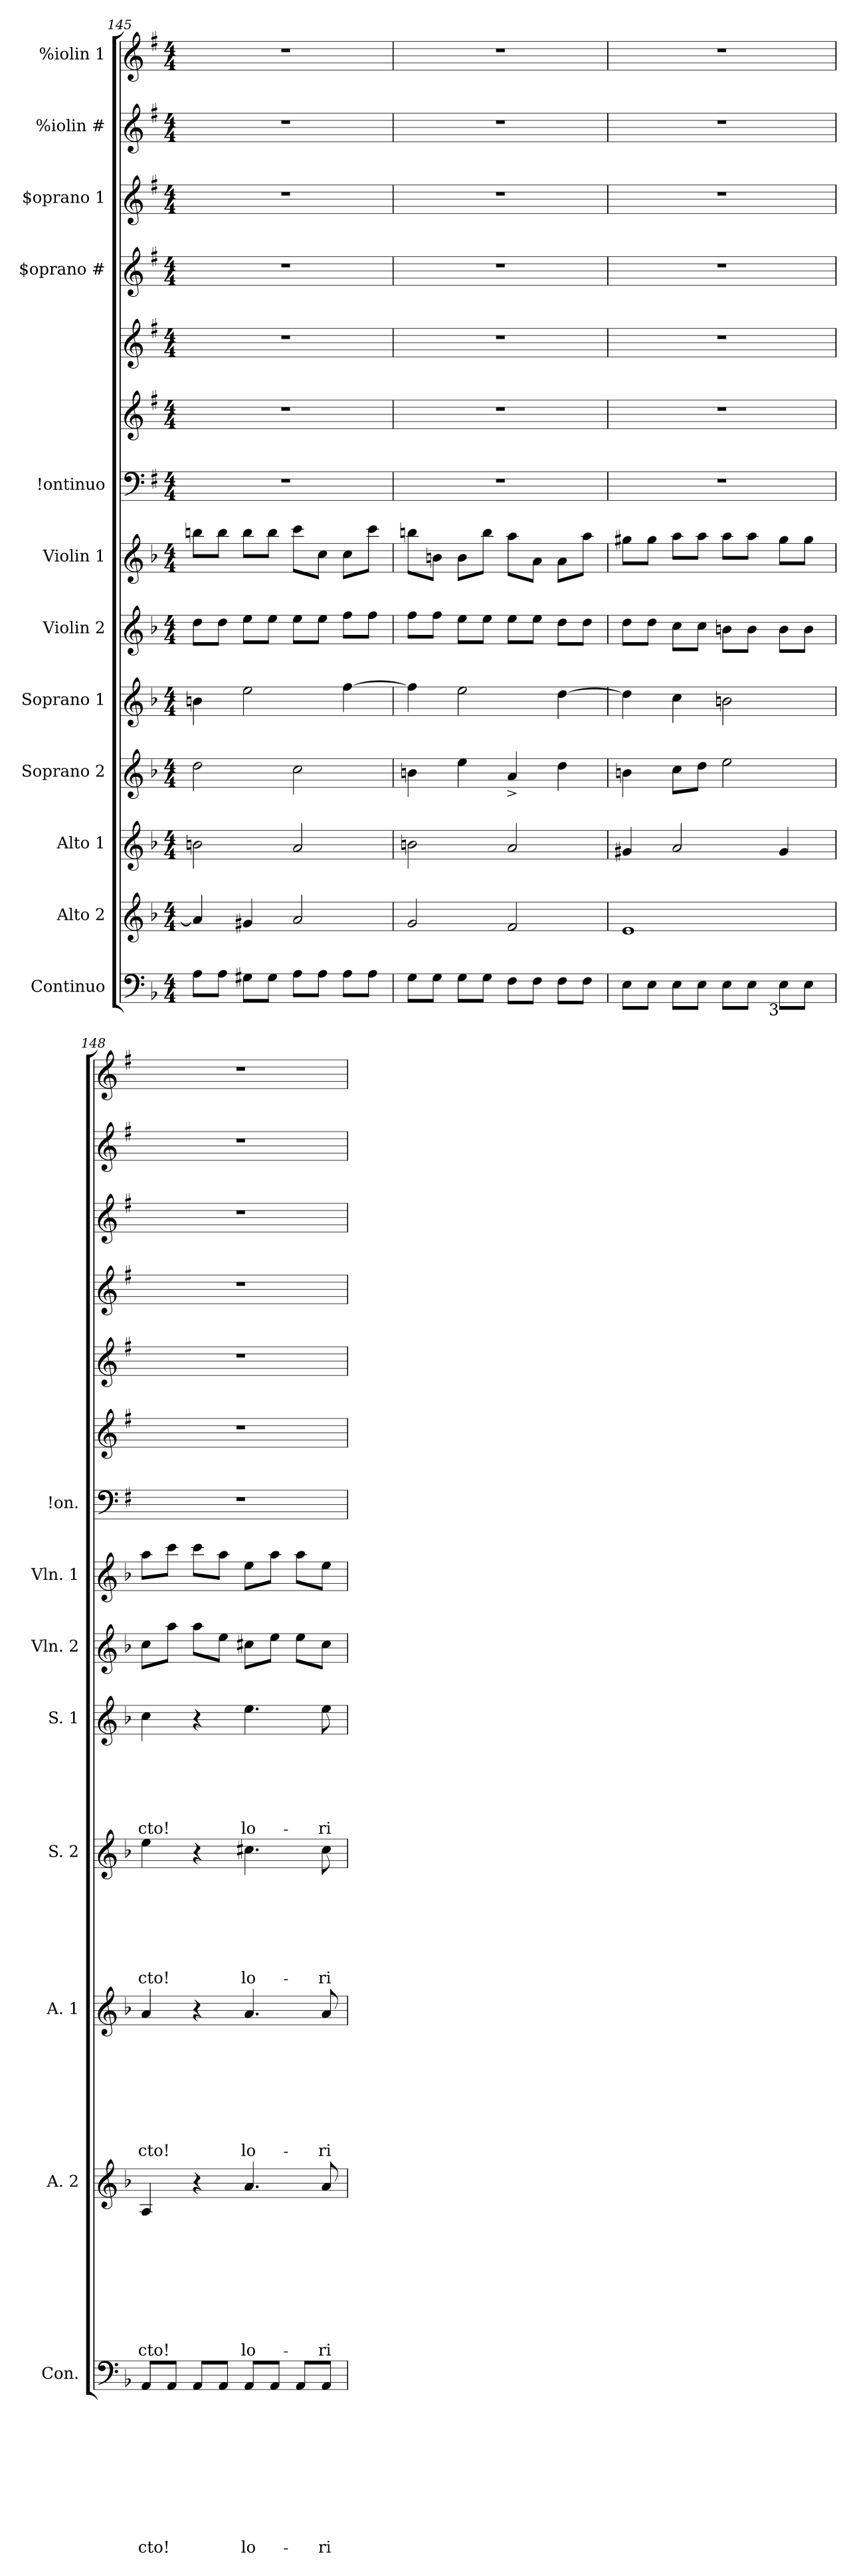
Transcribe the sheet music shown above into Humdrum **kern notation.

**kern	**text	**text	**text	**text	**text	**text	**text	**text	**text	**text	**kern	**text	**text	**text	**text	**text	**text	**text	**text	**text	**kern	**text	**text	**text	**text	**text	**text	**text	**text	**kern	**text	**text	**text	**text	**text	**text	**text	**kern	**text	**text	**text	**text	**text	**text	**kern	**kern	**kern	**kern	**kern	**kern	**kern	**kern	**kern
*part14	*part14	*part14	*part14	*part14	*part14	*part14	*part14	*part14	*part14	*part14	*part13	*part13	*part13	*part13	*part13	*part13	*part13	*part13	*part13	*part13	*part12	*part12	*part12	*part12	*part12	*part12	*part12	*part12	*part12	*part11	*part11	*part11	*part11	*part11	*part11	*part11	*part11	*part10	*part10	*part10	*part10	*part10	*part10	*part10	*part9	*part8	*part7	*part6	*part5	*part4	*part3	*part2	*part1
*staff14	*staff14	*staff14	*staff14	*staff14	*staff14	*staff14	*staff14	*staff14	*staff14	*staff14	*staff13	*staff13	*staff13	*staff13	*staff13	*staff13	*staff13	*staff13	*staff13	*staff13	*staff12	*staff12	*staff12	*staff12	*staff12	*staff12	*staff12	*staff12	*staff12	*staff11	*staff11	*staff11	*staff11	*staff11	*staff11	*staff11	*staff11	*staff10	*staff10	*staff10	*staff10	*staff10	*staff10	*staff10	*staff9	*staff8	*staff7	*staff6	*staff5	*staff4	*staff3	*staff2	*staff1
*I"Continuo	*	*	*	*	*	*	*	*	*	*	*I"Alto 2	*	*	*	*	*	*	*	*	*	*I"Alto 1	*	*	*	*	*	*	*	*	*I"Soprano 2	*	*	*	*	*	*	*	*I"Soprano 1	*	*	*	*	*	*	*I"Violin 2	*I"Violin 1	*I"!ontinuo	*I""lto #	*I""lto 1	*I"$oprano #	*I"$oprano 1	*I"%iolin #	*I"%iolin 1
*I'Con.	*	*	*	*	*	*	*	*	*	*	*I'A. 2	*	*	*	*	*	*	*	*	*	*I'A. 1	*	*	*	*	*	*	*	*	*I'S. 2	*	*	*	*	*	*	*	*I'S. 1	*	*	*	*	*	*	*I'Vln. 2	*I'Vln. 1	*I'!on.	*	*	*	*	*	*
*clefF4	*	*	*	*	*	*	*	*	*	*	*clefG2	*	*	*	*	*	*	*	*	*	*clefG2	*	*	*	*	*	*	*	*	*clefG2	*	*	*	*	*	*	*	*clefG2	*	*	*	*	*	*	*clefG2	*clefG2	*clefF4	*clefG2	*clefG2	*clefG2	*clefG2	*clefG2	*clefG2
*k[b-]	*	*	*	*	*	*	*	*	*	*	*k[b-]	*	*	*	*	*	*	*	*	*	*k[b-]	*	*	*	*	*	*	*	*	*k[b-]	*	*	*	*	*	*	*	*k[b-]	*	*	*	*	*	*	*k[b-]	*k[b-]	*k[f#]	*k[f#]	*k[f#]	*k[f#]	*k[f#]	*k[f#]	*k[f#]
*F:	*	*	*	*	*	*	*	*	*	*	*F:	*	*	*	*	*	*	*	*	*	*F:	*	*	*	*	*	*	*	*	*F:	*	*	*	*	*	*	*	*F:	*	*	*	*	*	*	*F:	*F:	*G:	*G:	*G:	*G:	*G:	*G:	*G:
*M4/4	*	*	*	*	*	*	*	*	*	*	*M4/4	*	*	*	*	*	*	*	*	*	*M4/4	*	*	*	*	*	*	*	*	*M4/4	*	*	*	*	*	*	*	*M4/4	*	*	*	*	*	*	*M4/4	*M4/4	*M4/4	*M4/4	*M4/4	*M4/4	*M4/4	*M4/4	*M4/4
=145	=145	=145	=145	=145	=145	=145	=145	=145	=145	=145	=145	=145	=145	=145	=145	=145	=145	=145	=145	=145	=145	=145	=145	=145	=145	=145	=145	=145	=145	=145	=145	=145	=145	=145	=145	=145	=145	=145	=145	=145	=145	=145	=145	=145	=145	=145	=145	=145	=145	=145	=145	=145	=145
8A\L	.	.	.	.	.	.	.	.	.	.	4a/]	.	.	.	.	.	.	.	.	.	2bn\	.	.	.	.	.	.	.	.	2dd\	.	.	.	.	.	.	.	4bn\	.	.	.	.	.	.	8dd\L	8bbn\L	1r	1r	1r	1r	1r	1r	1r
8A\J	.	.	.	.	.	.	.	.	.	.	.	.	.	.	.	.	.	.	.	.	.	.	.	.	.	.	.	.	.	.	.	.	.	.	.	.	.	.	.	.	.	.	.	.	8dd\J	8bb\J	.	.	.	.	.	.	.
8G#X\L	.	.	.	.	.	.	.	.	.	.	4g#X/	.	.	.	.	.	.	.	.	.	.	.	.	.	.	.	.	.	.	.	.	.	.	.	.	.	.	2ee\	.	.	.	.	.	.	8ee\L	8bb\L	.	.	.	.	.	.	.
8G#\J	.	.	.	.	.	.	.	.	.	.	.	.	.	.	.	.	.	.	.	.	.	.	.	.	.	.	.	.	.	.	.	.	.	.	.	.	.	.	.	.	.	.	.	.	8ee\J	8bb\J	.	.	.	.	.	.	.
8A\L	.	.	.	.	.	.	.	.	.	.	2a/	.	.	.	.	.	.	.	.	.	2a/	.	.	.	.	.	.	.	.	2cc\	.	.	.	.	.	.	.	.	.	.	.	.	.	.	8ee\L	8ccc\L	.	.	.	.	.	.	.
8A\J	.	.	.	.	.	.	.	.	.	.	.	.	.	.	.	.	.	.	.	.	.	.	.	.	.	.	.	.	.	.	.	.	.	.	.	.	.	.	.	.	.	.	.	.	8ee\J	8cc\J	.	.	.	.	.	.	.
8A\L	.	.	.	.	.	.	.	.	.	.	.	.	.	.	.	.	.	.	.	.	.	.	.	.	.	.	.	.	.	.	.	.	.	.	.	.	.	[>4ff\	.	.	.	.	.	.	8ff\L	8cc\L	.	.	.	.	.	.	.
8A\J	.	.	.	.	.	.	.	.	.	.	.	.	.	.	.	.	.	.	.	.	.	.	.	.	.	.	.	.	.	.	.	.	.	.	.	.	.	.	.	.	.	.	.	.	8ff\J	8ccc\J	.	.	.	.	.	.	.
=146	=146	=146	=146	=146	=146	=146	=146	=146	=146	=146	=146	=146	=146	=146	=146	=146	=146	=146	=146	=146	=146	=146	=146	=146	=146	=146	=146	=146	=146	=146	=146	=146	=146	=146	=146	=146	=146	=146	=146	=146	=146	=146	=146	=146	=146	=146	=146	=146	=146	=146	=146	=146	=146
8G\L	.	.	.	.	.	.	.	.	.	.	2g/	.	.	.	.	.	.	.	.	.	2bn\	.	.	.	.	.	.	.	.	4bn\	.	.	.	.	.	.	.	4ff\]	.	.	.	.	.	.	8ff\L	8bbn\L	1r	1r	1r	1r	1r	1r	1r
8G\J	.	.	.	.	.	.	.	.	.	.	.	.	.	.	.	.	.	.	.	.	.	.	.	.	.	.	.	.	.	.	.	.	.	.	.	.	.	.	.	.	.	.	.	.	8ff\J	8bn\J	.	.	.	.	.	.	.
8G\L	.	.	.	.	.	.	.	.	.	.	.	.	.	.	.	.	.	.	.	.	.	.	.	.	.	.	.	.	.	4ee\	.	.	.	.	.	.	.	2ee\	.	.	.	.	.	.	8ee\L	8b\L	.	.	.	.	.	.	.
8G\J	.	.	.	.	.	.	.	.	.	.	.	.	.	.	.	.	.	.	.	.	.	.	.	.	.	.	.	.	.	.	.	.	.	.	.	.	.	.	.	.	.	.	.	.	8ee\J	8bb\J	.	.	.	.	.	.	.
8F\L	.	.	.	.	.	.	.	.	.	.	2f/	.	.	.	.	.	.	.	.	.	2a/	.	.	.	.	.	.	.	.	4a^</	.	.	.	.	.	.	.	.	.	.	.	.	.	.	8ee\L	8aa\L	.	.	.	.	.	.	.
8F\J	.	.	.	.	.	.	.	.	.	.	.	.	.	.	.	.	.	.	.	.	.	.	.	.	.	.	.	.	.	.	.	.	.	.	.	.	.	.	.	.	.	.	.	.	8ee\J	8a\J	.	.	.	.	.	.	.
8F\L	.	.	.	.	.	.	.	.	.	.	.	.	.	.	.	.	.	.	.	.	.	.	.	.	.	.	.	.	.	4dd\	.	.	.	.	.	.	.	[>4dd\	.	.	.	.	.	.	8dd\L	8a\L	.	.	.	.	.	.	.
8F\J	.	.	.	.	.	.	.	.	.	.	.	.	.	.	.	.	.	.	.	.	.	.	.	.	.	.	.	.	.	.	.	.	.	.	.	.	.	.	.	.	.	.	.	.	8dd\J	8aa\J	.	.	.	.	.	.	.
!!LO:PB:g=z
=147	=147	=147	=147	=147	=147	=147	=147	=147	=147	=147	=147	=147	=147	=147	=147	=147	=147	=147	=147	=147	=147	=147	=147	=147	=147	=147	=147	=147	=147	=147	=147	=147	=147	=147	=147	=147	=147	=147	=147	=147	=147	=147	=147	=147	=147	=147	=147	=147	=147	=147	=147	=147	=147
!LO:TX:b:t=3	!	!	!	!	!	!	!	!	!	!	!	!	!	!	!	!	!	!	!	!	!	!	!	!	!	!	!	!	!	!	!	!	!	!	!	!	!	!	!	!	!	!	!	!	!	!	!	!	!	!	!	!	!
*^	*	*	*	*	*	*	*	*	*	*	*	*	*	*	*	*	*	*	*	*	*	*	*	*	*	*	*	*	*	*	*	*	*	*	*	*	*	*	*	*	*	*	*	*	*	*	*	*	*	*	*	*	*
8E\L	2ryy	.	.	.	.	.	.	.	.	.	.	1e	.	.	.	.	.	.	.	.	.	4g#X/	.	.	.	.	.	.	.	.	4bn\	.	.	.	.	.	.	.	4dd\]	.	.	.	.	.	.	8dd\L	8gg#X\L	1r	1r	1r	1r	1r	1r	1r
8E\J	.	.	.	.	.	.	.	.	.	.	.	.	.	.	.	.	.	.	.	.	.	.	.	.	.	.	.	.	.	.	.	.	.	.	.	.	.	.	.	.	.	.	.	.	.	8dd\J	8gg#\J	.	.	.	.	.	.	.
8E>\L	.	.	.	.	.	.	.	.	.	.	.	.	.	.	.	.	.	.	.	.	.	2a/	.	.	.	.	.	.	.	.	8cc\L	.	.	.	.	.	.	.	4cc\	.	.	.	.	.	.	8cc\L	8aa\L	.	.	.	.	.	.	.
8E\J	.	.	.	.	.	.	.	.	.	.	.	.	.	.	.	.	.	.	.	.	.	.	.	.	.	.	.	.	.	.	8dd\J	.	.	.	.	.	.	.	.	.	.	.	.	.	.	8cc\J	8aa\J	.	.	.	.	.	.	.
8E>\L	8..ryy	.	.	.	.	.	.	.	.	.	.	.	.	.	.	.	.	.	.	.	.	.	.	.	.	.	.	.	.	.	2ee\	.	.	.	.	.	.	.	2bn\	.	.	.	.	.	.	8bn\L	8aa\L	.	.	.	.	.	.	.
8E\J	.	.	.	.	.	.	.	.	.	.	.	.	.	.	.	.	.	.	.	.	.	.	.	.	.	.	.	.	.	.	.	.	.	.	.	.	.	.	.	.	.	.	.	.	.	8b\J	8aa\J	.	.	.	.	.	.	.
!	!LO:TX:b:t=3	!	!	!	!	!	!	!	!	!	!	!	!	!	!	!	!	!	!	!	!	!	!	!	!	!	!	!	!	!	!	!	!	!	!	!	!	!	!	!	!	!	!	!	!	!	!	!	!	!	!	!	!	!
.	4ryy	.	.	.	.	.	.	.	.	.	.	.	.	.	.	.	.	.	.	.	.	.	.	.	.	.	.	.	.	.	.	.	.	.	.	.	.	.	.	.	.	.	.	.	.	.	.	.	.	.	.	.	.	.
8E\L	.	.	.	.	.	.	.	.	.	.	.	.	.	.	.	.	.	.	.	.	.	4g#/	.	.	.	.	.	.	.	.	.	.	.	.	.	.	.	.	.	.	.	.	.	.	.	8b\L	8gg#\L	.	.	.	.	.	.	.
8E\J	.	.	.	.	.	.	.	.	.	.	.	.	.	.	.	.	.	.	.	.	.	.	.	.	.	.	.	.	.	.	.	.	.	.	.	.	.	.	.	.	.	.	.	.	.	8b\J	8gg#\J	.	.	.	.	.	.	.
.	32ryy	.	.	.	.	.	.	.	.	.	.	.	.	.	.	.	.	.	.	.	.	.	.	.	.	.	.	.	.	.	.	.	.	.	.	.	.	.	.	.	.	.	.	.	.	.	.	.	.	.	.	.	.	.
=148	=148	=148	=148	=148	=148	=148	=148	=148	=148	=148	=148	=148	=148	=148	=148	=148	=148	=148	=148	=148	=148	=148	=148	=148	=148	=148	=148	=148	=148	=148	=148	=148	=148	=148	=148	=148	=148	=148	=148	=148	=148	=148	=148	=148	=148	=148	=148	=148	=148	=148	=148	=148	=148	=148
!	!	!	!	!	!	!	!	!	!	!	!LO:LY:a	!	!	!	!	!	!	!	!	!	!LO:LY:b	!	!	!	!	!	!	!	!	!LO:LY:b	!	!	!	!	!	!	!	!LO:LY:b	!	!	!	!	!	!	!LO:LY:b	!	!	!	!	!	!	!	!	!
*v	*v	*	*	*	*	*	*	*	*	*	*	*	*	*	*	*	*	*	*	*	*	*	*	*	*	*	*	*	*	*	*	*	*	*	*	*	*	*	*	*	*	*	*	*	*	*	*	*	*	*	*	*	*	*
8AA/L	.	.	.	.	.	.	.	.	.	-cto!	4A/	.	.	.	.	.	.	.	.	-cto!	4a/	.	.	.	.	.	.	.	-cto!	4ee\	.	.	.	.	.	.	-cto!	4cc\	.	.	.	.	.	-cto!	8cc\L	8aa\L	1r	1r	1r	1r	1r	1r	1r
8AA/J	.	.	.	.	.	.	.	.	.	.	.	.	.	.	.	.	.	.	.	.	.	.	.	.	.	.	.	.	.	.	.	.	.	.	.	.	.	.	.	.	.	.	.	.	8aa\J	8ccc\J	.	.	.	.	.	.	.
8AA/L	.	.	.	.	.	.	.	.	.	.	4r	.	.	.	.	.	.	.	.	.	4r	.	.	.	.	.	.	.	.	4r	.	.	.	.	.	.	.	4r	.	.	.	.	.	.	8aa\L	8ccc\L	.	.	.	.	.	.	.
8AA/J	.	.	.	.	.	.	.	.	.	.	.	.	.	.	.	.	.	.	.	.	.	.	.	.	.	.	.	.	.	.	.	.	.	.	.	.	.	.	.	.	.	.	.	.	8ee\J	8aa\J	.	.	.	.	.	.	.
!	!	!	!	!	!	!	!	!	!	!LO:LY:a	!	!	!	!	!	!	!	!	!	!LO:LY:b	!	!	!	!	!	!	!	!	!LO:LY:b	!	!	!	!	!	!	!	!LO:LY:b	!	!	!	!	!	!	!LO:LY:b	!	!	!	!	!	!	!	!	!
8AA/L	.	.	.	.	.	.	.	.	.	lo-	4.a/	.	.	.	.	.	.	.	.	lo-	4.a/	.	.	.	.	.	.	.	lo-	4.cc#X\	.	.	.	.	.	.	lo-	4.ee\	.	.	.	.	.	lo-	8cc#X\L	8ee\L	.	.	.	.	.	.	.
8AA/J	.	.	.	.	.	.	.	.	.	.	.	.	.	.	.	.	.	.	.	.	.	.	.	.	.	.	.	.	.	.	.	.	.	.	.	.	.	.	.	.	.	.	.	.	8ee\J	8aa\J	.	.	.	.	.	.	.
8AA/L	.	.	.	.	.	.	.	.	.	.	.	.	.	.	.	.	.	.	.	.	.	.	.	.	.	.	.	.	.	.	.	.	.	.	.	.	.	.	.	.	.	.	.	.	8ee\L	8aa\L	.	.	.	.	.	.	.
!	!	!	!	!	!	!	!	!	!	!LO:LY:a	!	!	!	!	!	!	!	!	!	!LO:LY:b	!	!	!	!	!	!	!	!	!LO:LY:b	!	!	!	!	!	!	!	!LO:LY:b	!	!	!	!	!	!	!LO:LY:b	!	!	!	!	!	!	!	!	!
8AA/J	.	.	.	.	.	.	.	.	.	-ri-	8a/	.	.	.	.	.	.	.	.	-ri-	8a/	.	.	.	.	.	.	.	-ri-	8cc#\	.	.	.	.	.	.	-ri-	8ee\	.	.	.	.	.	-ri-	8cc#\J	8ee\J	.	.	.	.	.	.	.
=	=	=	=	=	=	=	=	=	=	=	=	=	=	=	=	=	=	=	=	=	=	=	=	=	=	=	=	=	=	=	=	=	=	=	=	=	=	=	=	=	=	=	=	=	=	=	=	=	=	=	=	=	=
*-	*-	*-	*-	*-	*-	*-	*-	*-	*-	*-	*-	*-	*-	*-	*-	*-	*-	*-	*-	*-	*-	*-	*-	*-	*-	*-	*-	*-	*-	*-	*-	*-	*-	*-	*-	*-	*-	*-	*-	*-	*-	*-	*-	*-	*-	*-	*-	*-	*-	*-	*-	*-	*-
